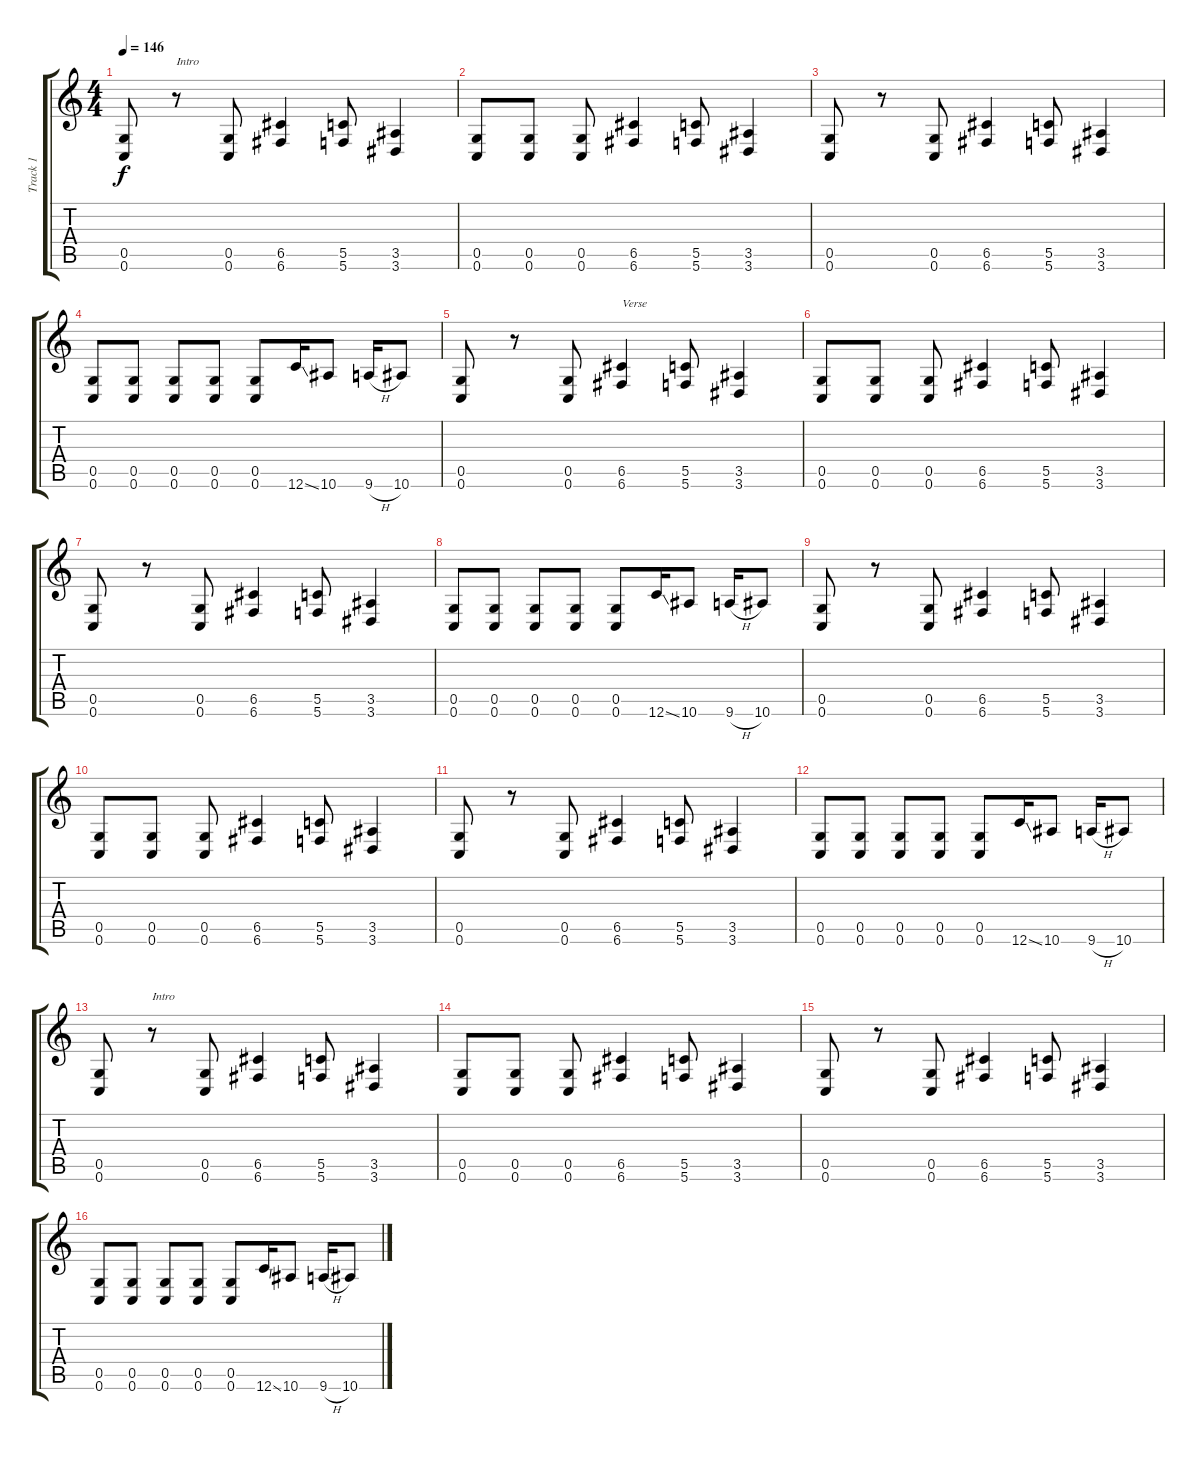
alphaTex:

\track ("Track 1" "Track 1") {instrument overdrivenguitar}
\staff {score tabs}
\tuning (D4 A3 F3 C3 G2 C2) {hide}
\ts (4 4)
\tempo 146
\clef g2
\ks c
(0.5 0.6).8{dy f} r.8{txt "Intro"} (0.5 0.6).8 (6.5 6.6).4 (5.5 5.6).8 (3.5 3.6).4 |
(0.5 0.6).8 (0.5 0.6).8 (0.5 0.6).8 (6.5 6.6).4 (5.5 5.6).8 (3.5 3.6).4 |
(0.5 0.6).8 r.8 (0.5 0.6).8 (6.5 6.6).4 (5.5 5.6).8 (3.5 3.6).4 |
(0.5 0.6).8 (0.5 0.6).8 (0.5 0.6).8 (0.5 0.6).8 (0.5 0.6).8 12.6{ss}.16 10.6.8 9.6{h}.16 10.6.8 |
(0.5 0.6).8 r.8 (0.5 0.6).8 (6.5 6.6).4{txt "Verse"} (5.5 5.6).8 (3.5 3.6).4 |
(0.5 0.6).8 (0.5 0.6).8 (0.5 0.6).8 (6.5 6.6).4 (5.5 5.6).8 (3.5 3.6).4 |
(0.5 0.6).8 r.8 (0.5 0.6).8 (6.5 6.6).4 (5.5 5.6).8 (3.5 3.6).4 |
(0.5 0.6).8 (0.5 0.6).8 (0.5 0.6).8 (0.5 0.6).8 (0.5 0.6).8 12.6{ss}.16 10.6.8 9.6{h}.16 10.6.8 |
(0.5 0.6).8 r.8 (0.5 0.6).8 (6.5 6.6).4 (5.5 5.6).8 (3.5 3.6).4 |
(0.5 0.6).8 (0.5 0.6).8 (0.5 0.6).8 (6.5 6.6).4 (5.5 5.6).8 (3.5 3.6).4 |
(0.5 0.6).8 r.8 (0.5 0.6).8 (6.5 6.6).4 (5.5 5.6).8 (3.5 3.6).4 |
(0.5 0.6).8 (0.5 0.6).8 (0.5 0.6).8 (0.5 0.6).8 (0.5 0.6).8 12.6{ss}.16 10.6.8 9.6{h}.16 10.6.8 |
(0.5 0.6).8 r.8{txt "Intro"} (0.5 0.6).8 (6.5 6.6).4 (5.5 5.6).8 (3.5 3.6).4 |
(0.5 0.6).8 (0.5 0.6).8 (0.5 0.6).8 (6.5 6.6).4 (5.5 5.6).8 (3.5 3.6).4 |
(0.5 0.6).8 r.8 (0.5 0.6).8 (6.5 6.6).4 (5.5 5.6).8 (3.5 3.6).4 |
(0.5 0.6).8 (0.5 0.6).8 (0.5 0.6).8 (0.5 0.6).8 (0.5 0.6).8 12.6{ss}.16 10.6.8 9.6{h}.16 10.6.8
